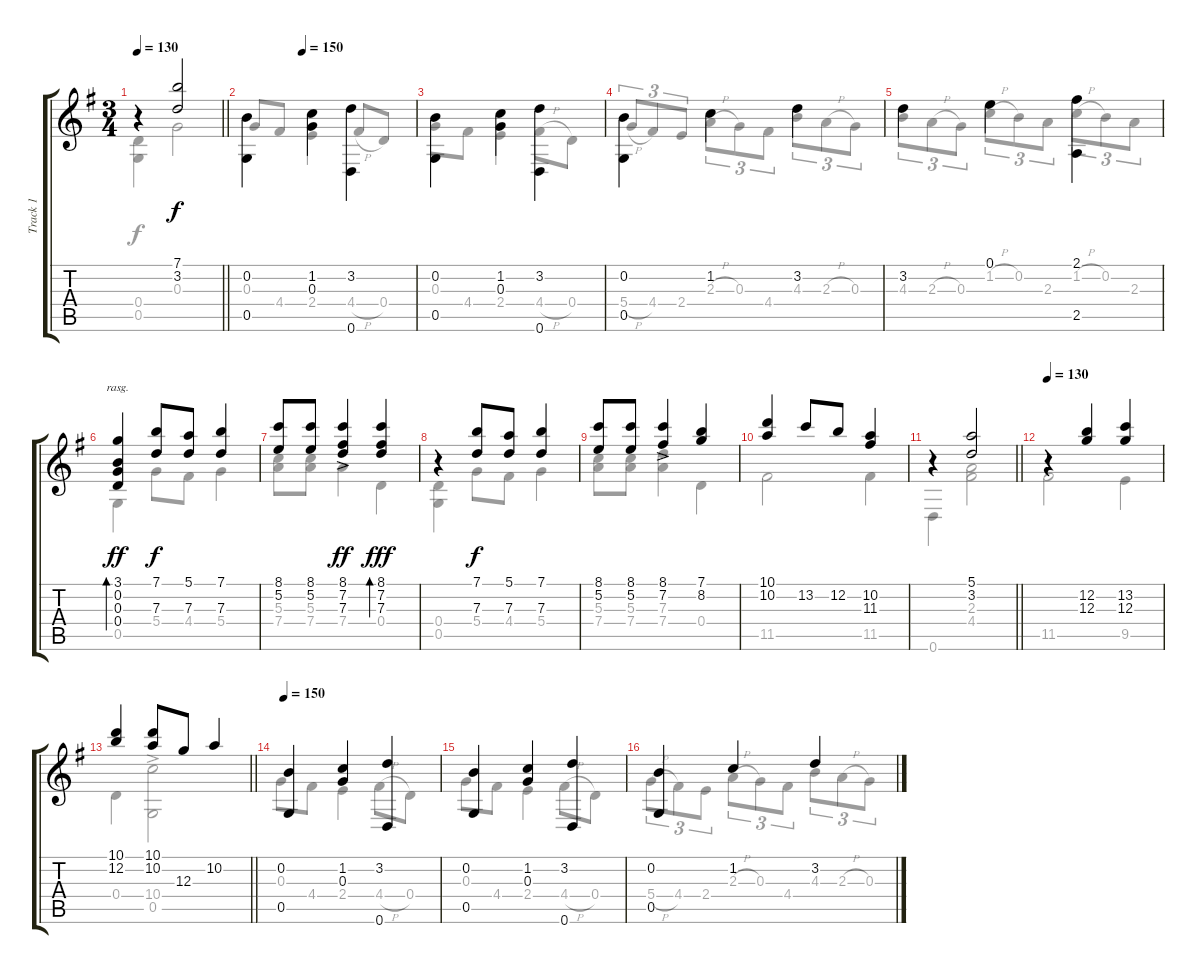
\track ("Track 1" "Track 1") {instrument acousticguitarnylon}
\staff {score tabs}
\tuning (E4 B3 G3 D3 G2 D2) {hide}
\voice
\ts (3 4)
\tempo 130
\clef g2
\barLineRight lightlight
\ks g
r.4{dy f} (7.1 3.2).2 |
\tempo (150 0.3333333333333333)
(0.2 0.5).4{beam Down} (1.2 0.3).4{beam Down} (3.2 0.6).4{beam Down} |
(0.2 0.5).4{beam Down} (1.2 0.3).4{beam Down} (3.2 0.6).4{beam Down} |
(0.2 0.5).4{beam Down} 1.2.4{beam Down} 3.2.4{beam Down} |
3.2.4{beam Down} 0.1.4{beam Down} (2.1 2.5).4{beam Down} |
(3.1 0.2 0.3 0.4).4{bd 120 rasg ii dy ff} (7.1 7.3).8{dy f} (5.1 7.3).8 (7.1 7.3).4 |
(8.1 5.2).8 (8.1 5.2).8 (8.1{ac} 7.2{ac} 7.3{ac}).4{dy ff} (8.1 7.2 7.3).4{bd 120 dy fff} |
r.4 (7.1 7.3).8{dy f} (5.1 7.3).8 (7.1 7.3).4 |
(8.1 5.2).8 (8.1 5.2).8 (8.1{ac} 7.2{ac}).4 (7.1 8.2).4 |
(10.1 10.2).4 13.2.8 12.2.8 (10.2 11.3).4 |
\barLineRight lightlight
r.4 (5.1 3.2).2 |
\tempo 130
r.4 (12.2 12.3).4 (13.2 12.3).4 |
\barLineRight lightlight
(10.1 12.2).4 (10.1 10.2).8 12.3.8 10.2.4 |
\tempo 150
(0.2 0.5).4 (1.2 0.3).4 (3.2 0.6).4 |
(0.2 0.5).4 (1.2 0.3).4 (3.2 0.6).4 |
(0.2 0.5).4 1.2.4 3.2.4
\voice
\clef g2
\ottava regular
\simile none
\barLineRight lightlight
\ks g
(0.4 0.5).4{dy f} 0.3.2 |
0.3.8{beam Up} 4.4.8{beam Up} 2.4.4 4.4{h}.8{beam Up} 0.4.8{beam Up} |
0.3.8 4.4.8 2.4.4 4.4{h}.8 0.4.8 |
5.4{h}.8{tu (3 2) beam Up} 4.4.8{tu (3 2) beam Up} 2.4.8{tu (3 2) beam Up} 2.3{h}.8{tu (3 2)} 0.3.8{tu (3 2)} 4.4.8{tu (3 2)} 4.3.8{tu (3 2)} 2.3{h}.8{tu (3 2)} 0.3.8{tu (3 2)} |
4.3.8{tu (3 2)} 2.3{h}.8{tu (3 2)} 0.3.8{tu (3 2)} 1.2{h}.8{tu (3 2)} 0.2.8{tu (3 2)} 2.3.8{tu (3 2)} 1.2{h}.8{tu (3 2)} 0.2.8{tu (3 2)} 2.3.8{tu (3 2)} |
0.5.4 5.4.8 4.4.8 5.4.4 |
(5.3 7.4).8 (5.3 7.4).8 7.4.4 0.4.4 |
(0.4 0.5).4 5.4.8 4.4.8 5.4.4 |
(5.3 7.4).8 (5.3 7.4).8 (7.3 7.4).4 0.4.4 |
11.5.2 11.5.4 |
\barLineRight lightlight
0.6.4 (2.3 4.4).2 |
11.5.2 9.5.4 |
\barLineRight lightlight
0.4.4 (10.4 0.5{ac}).2 |
0.3.8 4.4.8 2.4.4 4.4{h}.8 0.4.8 |
0.3.8 4.4.8 2.4.4 4.4{h}.8 0.4.8 |
5.4{h}.8{tu (3 2)} 4.4.8{tu (3 2)} 2.4.8{tu (3 2)} 2.3{h}.8{tu (3 2)} 0.3.8{tu (3 2)} 4.4.8{tu (3 2)} 4.3.8{tu (3 2)} 2.3{h}.8{tu (3 2)} 0.3.8{tu (3 2)}
